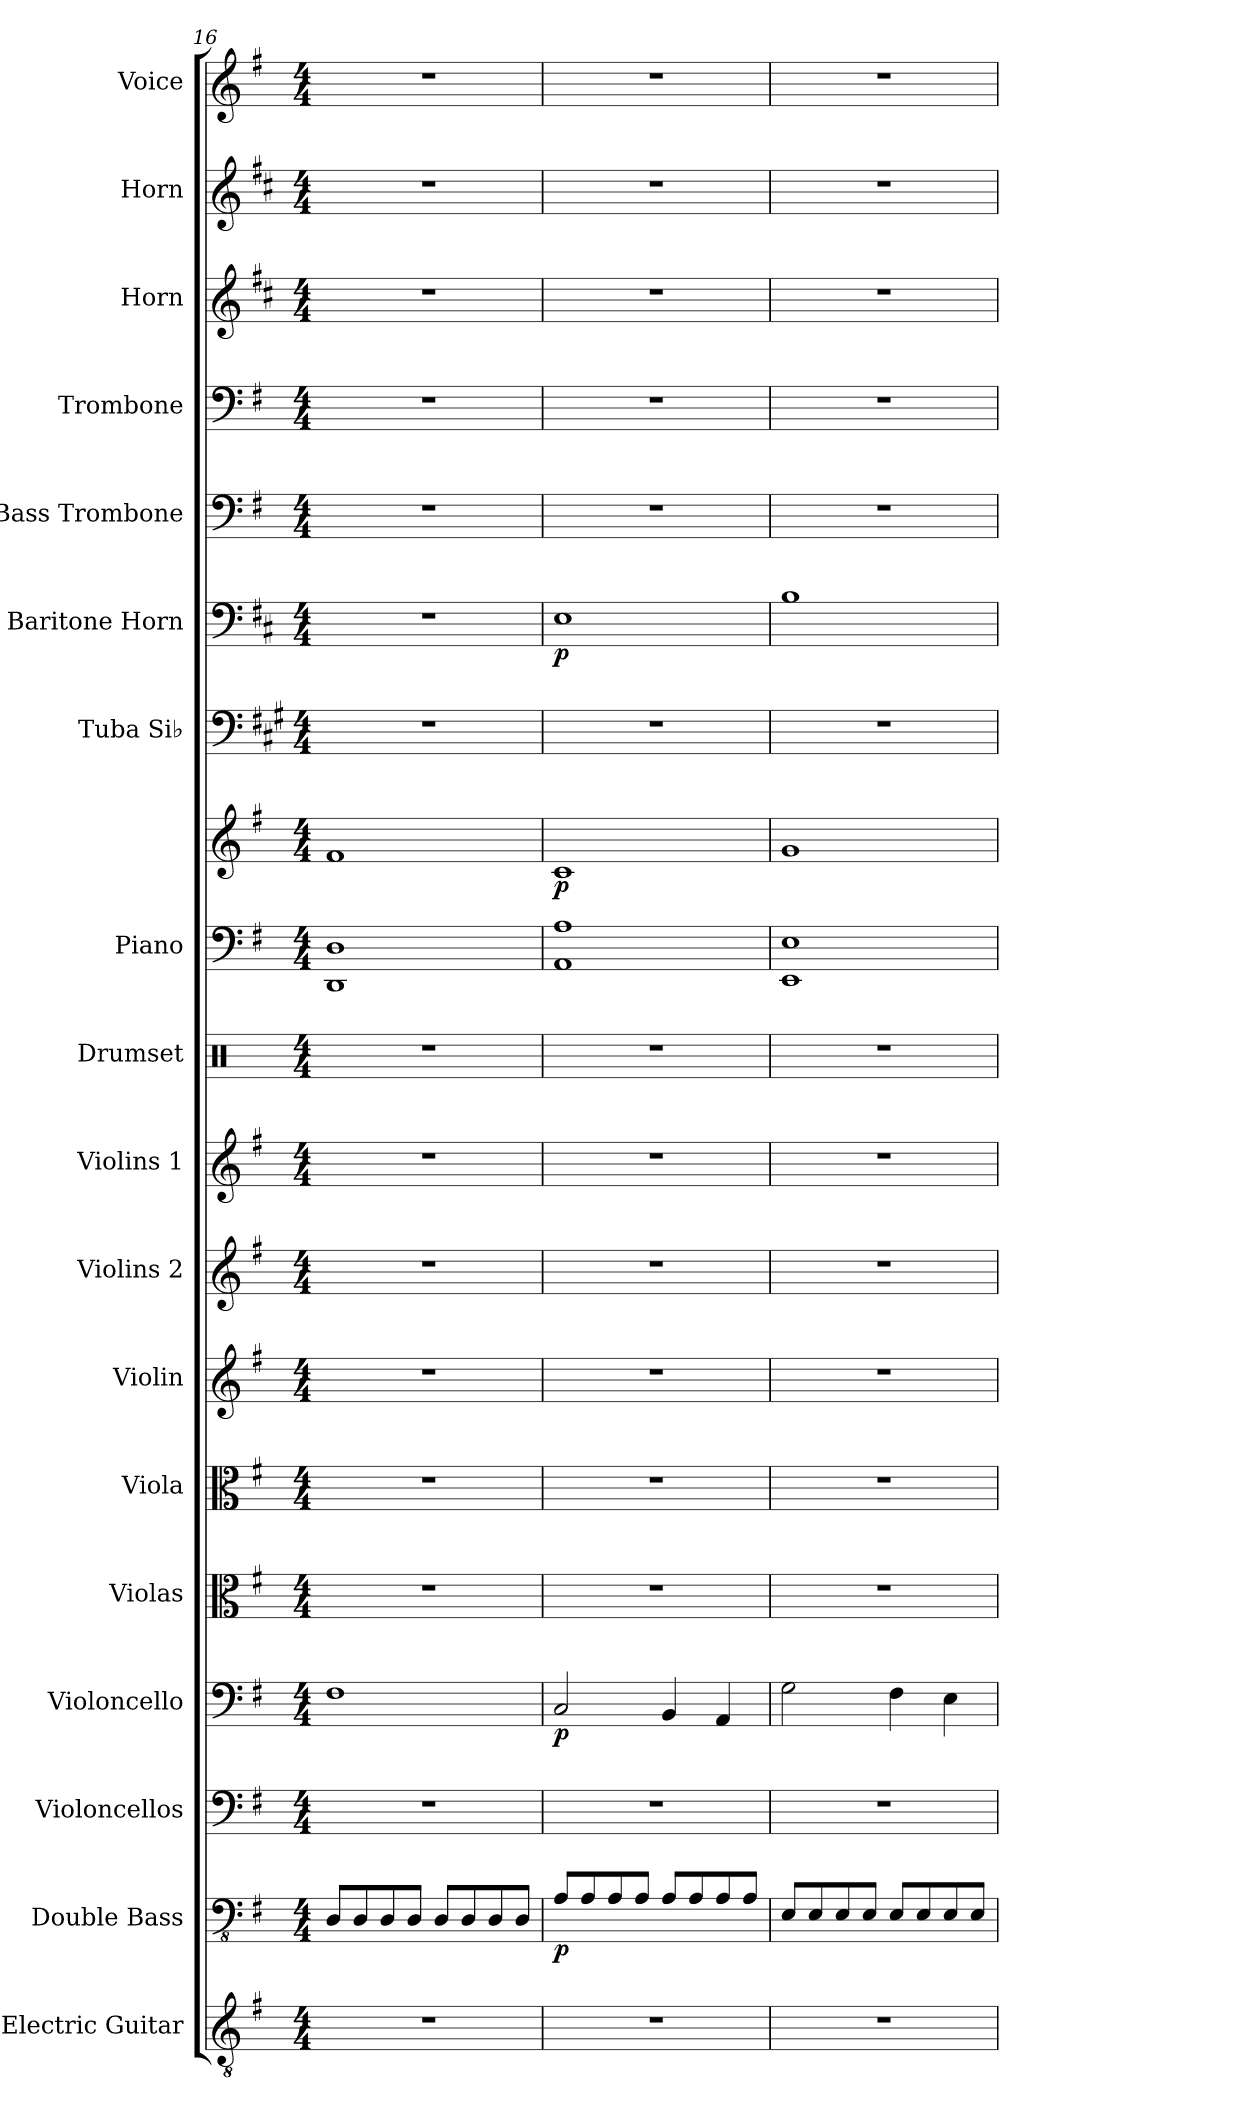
**kern	**kern	**dynam	**kern	**kern	**dynam	**kern	**kern	**kern	**kern	**kern	**kern	**kern	**kern	**dynam	**kern	**kern	**dynam	**kern	**kern	**kern	**kern	**kern
*part18	*part17	*part17	*part16	*part15	*part15	*part14	*part13	*part12	*part11	*part10	*part9	*part8	*part8	*part8	*part7	*part6	*part6	*part5	*part4	*part3	*part2	*part1
*staff19	*staff18	*staff18	*staff17	*staff16	*staff16	*staff15	*staff14	*staff13	*staff12	*staff11	*staff10	*staff9	*staff8	*staff8/9	*staff7	*staff6	*staff6	*staff5	*staff4	*staff3	*staff2	*staff1
*I"Electric Guitar	*I"Double Bass	*	*I"Violoncellos	*I"Violoncello	*	*I"Violas	*I"Viola	*I"Violin	*I"Violins 2	*I"Violins 1	*I"Drumset	*I"Piano	*	*	*I"Tuba  Si♭	*I"Baritone Horn	*	*I"Bass Trombone	*I"Trombone	*I"Horn	*I"Horn	*I"Voice
*I'El. Guit.	*	*	*I'Vlcs.	*I'Vlc.	*	*I'Vlas.	*I'Vla.	*I'Vln.	*I'Vlns. 2	*I'Vlns. 1	*I'Drs.	*I'Pno.	*	*	*I'Tu Si♭	*I'Bar. Hn.	*	*I'B. Trb.	*I'Trb.	*I'Hn.	*I'Hn.	*I'Vo.
*clefGv2	*clefFv4	*	*clefF4	*clefF4	*	*clefC3	*clefC3	*clefG2	*clefG2	*clefG2	*clefX	*clefF4	*clefG2	*	*clefF4	*clefF4	*	*clefF4	*clefF4	*clefG2	*clefG2	*clefG2
*	*ITrd7c12	*	*	*	*	*	*	*	*	*	*	*	*	*	*ITrd1c2	*ITrd4c7	*	*	*	*ITrd4c7	*ITrd4c7	*
*k[f#]	*k[f#]	*	*k[f#]	*k[f#]	*	*k[f#]	*k[f#]	*k[f#]	*k[f#]	*k[f#]	*k[]	*k[f#]	*k[f#]	*	*k[f#]	*k[f#]	*	*k[f#]	*k[f#]	*k[f#]	*k[f#]	*k[f#]
*M4/4	*M4/4	*	*M4/4	*M4/4	*	*M4/4	*M4/4	*M4/4	*M4/4	*M4/4	*M4/4	*M4/4	*M4/4	*	*M4/4	*M4/4	*	*M4/4	*M4/4	*M4/4	*M4/4	*M4/4
=16	=16	=16	=16	=16	=16	=16	=16	=16	=16	=16	=16	=16	=16	=16	=16	=16	=16	=16	=16	=16	=16	=16
1r	8DDD/L	.	1r	1F#	.	1r	1r	1r	1r	1r	1r	1DD 1D	1f#	.	1r	1r	.	1r	1r	1r	1r	1r
.	8DDD/	.	.	.	.	.	.	.	.	.	.	.	.	.	.	.	.	.	.	.	.	.
.	8DDD/	.	.	.	.	.	.	.	.	.	.	.	.	.	.	.	.	.	.	.	.	.
.	8DDD/J	.	.	.	.	.	.	.	.	.	.	.	.	.	.	.	.	.	.	.	.	.
.	8DDD/L	.	.	.	.	.	.	.	.	.	.	.	.	.	.	.	.	.	.	.	.	.
.	8DDD/	.	.	.	.	.	.	.	.	.	.	.	.	.	.	.	.	.	.	.	.	.
.	8DDD/	.	.	.	.	.	.	.	.	.	.	.	.	.	.	.	.	.	.	.	.	.
.	8DDD/J	.	.	.	.	.	.	.	.	.	.	.	.	.	.	.	.	.	.	.	.	.
=17	=17	=17	=17	=17	=17	=17	=17	=17	=17	=17	=17	=17	=17	=17	=17	=17	=17	=17	=17	=17	=17	=17
*	*	*	*	*	*	*	*	*	*	*	*	*	*	*	*	*	*	*	*	*	*	*MM64
!	!	!LO:DY:b	!	!	!LO:DY:b	!	!	!	!	!	!	!	!	!LO:DY:b	!	!	!LO:DY:b	!	!	!	!	!
1r	8AAA/L	p	1r	2C/	p	1r	1r	1r	1r	1r	1r	1AA 1A	1c	p	1r	1AA	p	1r	1r	1r	1r	1r
.	8AAA/	.	.	.	.	.	.	.	.	.	.	.	.	.	.	.	.	.	.	.	.	.
.	8AAA/	.	.	.	.	.	.	.	.	.	.	.	.	.	.	.	.	.	.	.	.	.
.	8AAA/J	.	.	.	.	.	.	.	.	.	.	.	.	.	.	.	.	.	.	.	.	.
.	8AAA/L	.	.	4BB/	.	.	.	.	.	.	.	.	.	.	.	.	.	.	.	.	.	.
.	8AAA/	.	.	.	.	.	.	.	.	.	.	.	.	.	.	.	.	.	.	.	.	.
.	8AAA/	.	.	4AA/	.	.	.	.	.	.	.	.	.	.	.	.	.	.	.	.	.	.
.	8AAA/J	.	.	.	.	.	.	.	.	.	.	.	.	.	.	.	.	.	.	.	.	.
=18	=18	=18	=18	=18	=18	=18	=18	=18	=18	=18	=18	=18	=18	=18	=18	=18	=18	=18	=18	=18	=18	=18
1r	8EEE/L	.	1r	2G\	.	1r	1r	1r	1r	1r	1r	1EE 1E	1g	.	1r	1E	.	1r	1r	1r	1r	1r
.	8EEE/	.	.	.	.	.	.	.	.	.	.	.	.	.	.	.	.	.	.	.	.	.
.	8EEE/	.	.	.	.	.	.	.	.	.	.	.	.	.	.	.	.	.	.	.	.	.
.	8EEE/J	.	.	.	.	.	.	.	.	.	.	.	.	.	.	.	.	.	.	.	.	.
.	8EEE/L	.	.	4F#\	.	.	.	.	.	.	.	.	.	.	.	.	.	.	.	.	.	.
.	8EEE/	.	.	.	.	.	.	.	.	.	.	.	.	.	.	.	.	.	.	.	.	.
.	8EEE/	.	.	4E\	.	.	.	.	.	.	.	.	.	.	.	.	.	.	.	.	.	.
.	8EEE/J	.	.	.	.	.	.	.	.	.	.	.	.	.	.	.	.	.	.	.	.	.
=	=	=	=	=	=	=	=	=	=	=	=	=	=	=	=	=	=	=	=	=	=	=
*-	*-	*-	*-	*-	*-	*-	*-	*-	*-	*-	*-	*-	*-	*-	*-	*-	*-	*-	*-	*-	*-	*-
